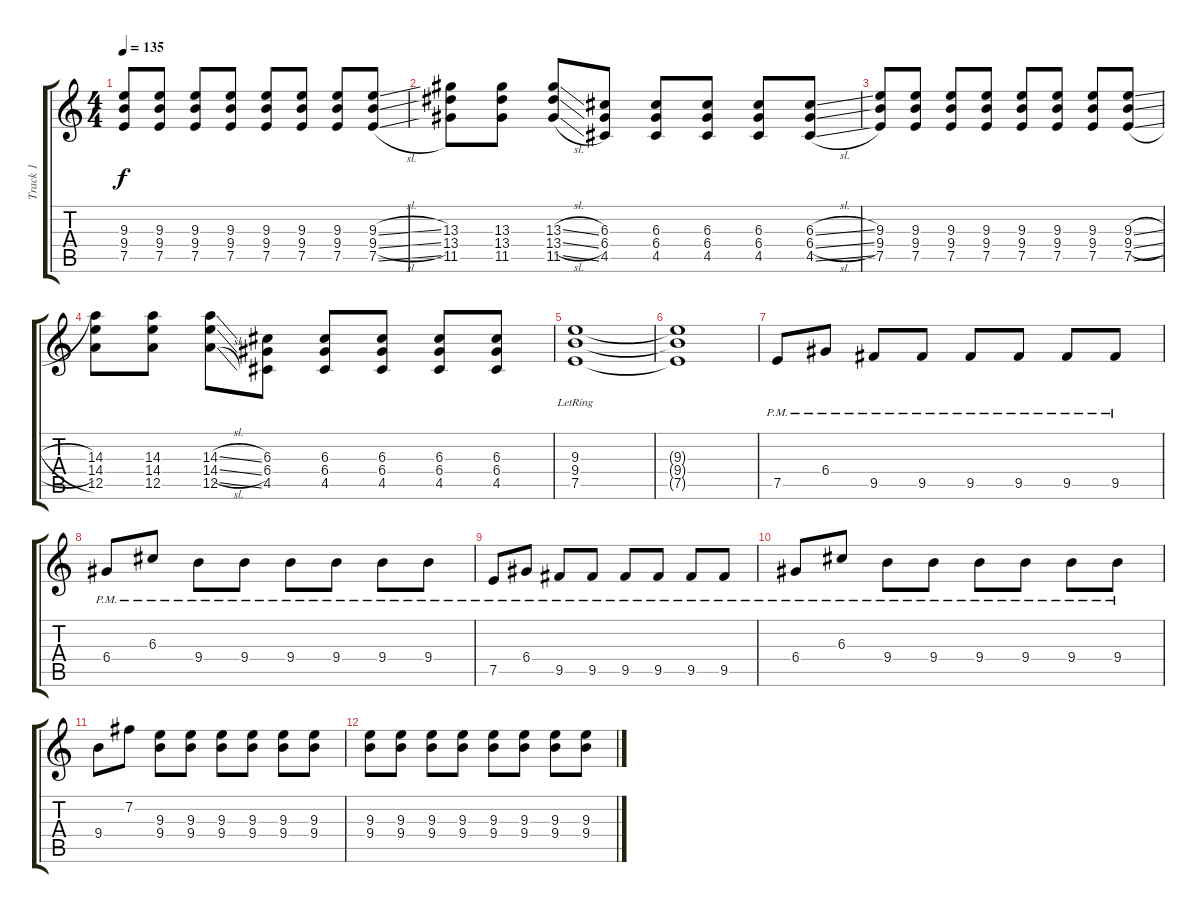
\track ("Track 1" "Track 1") {instrument overdrivenguitar}
\staff {score tabs}
\tuning (E4 B3 G3 D3 A2 E2) {hide}
\ts (4 4)
\tempo 135
\clef g2
\ks c
(9.3 9.4 7.5).8{dy f} (9.3 9.4 7.5).8 (9.3 9.4 7.5).8 (9.3 9.4 7.5).8 (9.3 9.4 7.5).8 (9.3 9.4 7.5).8 (9.3 9.4 7.5).8 (9.3{sl} 9.4{sl} 7.5{sl}).8 |
(13.3 13.4 11.5).8 (13.3 13.4 11.5).8 (13.3{sl} 13.4{sl} 11.5{sl}).8 (6.3 6.4 4.5).8 (6.3 6.4 4.5).8 (6.3 6.4 4.5).8 (6.3 6.4 4.5).8 (6.3{sl} 6.4{sl} 4.5{sl}).8 |
(9.3 9.4 7.5).8 (9.3 9.4 7.5).8 (9.3 9.4 7.5).8 (9.3 9.4 7.5).8 (9.3 9.4 7.5).8 (9.3 9.4 7.5).8 (9.3 9.4 7.5).8 (9.3{sl} 9.4{sl} 7.5{sl}).8 |
(14.3 14.4 12.5).8 (14.3 14.4 12.5).8 (14.3{sl} 14.4{sl} 12.5{sl}).8 (6.3 6.4 4.5).8 (6.3 6.4 4.5).8 (6.3 6.4 4.5).8 (6.3 6.4 4.5).8 (6.3 6.4 4.5).8 |
(9.3{lr} 9.4{lr} 7.5{lr}).1 |
(9.3{t} 9.4{t} 7.5{t}).1 |
7.5{pm}.8 6.4{pm}.8 9.5{pm}.8 9.5{pm}.8 9.5{pm}.8 9.5{pm}.8 9.5{pm}.8 9.5{pm}.8 |
6.4{pm}.8 6.3{pm}.8 9.4{pm}.8 9.4{pm}.8 9.4{pm}.8 9.4{pm}.8 9.4{pm}.8 9.4{pm}.8 |
7.5{pm}.8 6.4{pm}.8 9.5{pm}.8 9.5{pm}.8 9.5{pm}.8 9.5{pm}.8 9.5{pm}.8 9.5{pm}.8 |
6.4{pm}.8 6.3{pm}.8 9.4{pm}.8 9.4{pm}.8 9.4{pm}.8 9.4{pm}.8 9.4{pm}.8 9.4{pm}.8 |
9.4.8 7.2.8 (9.3 9.4).8{volume 0} (9.3 9.4).8 (9.3 9.4).8 (9.3 9.4).8 (9.3 9.4).8 (9.3 9.4).8 |
(9.3 9.4).8 (9.3 9.4).8 (9.3 9.4).8 (9.3 9.4).8 (9.3 9.4).8 (9.3 9.4).8 (9.3 9.4).8 (9.3 9.4).8
